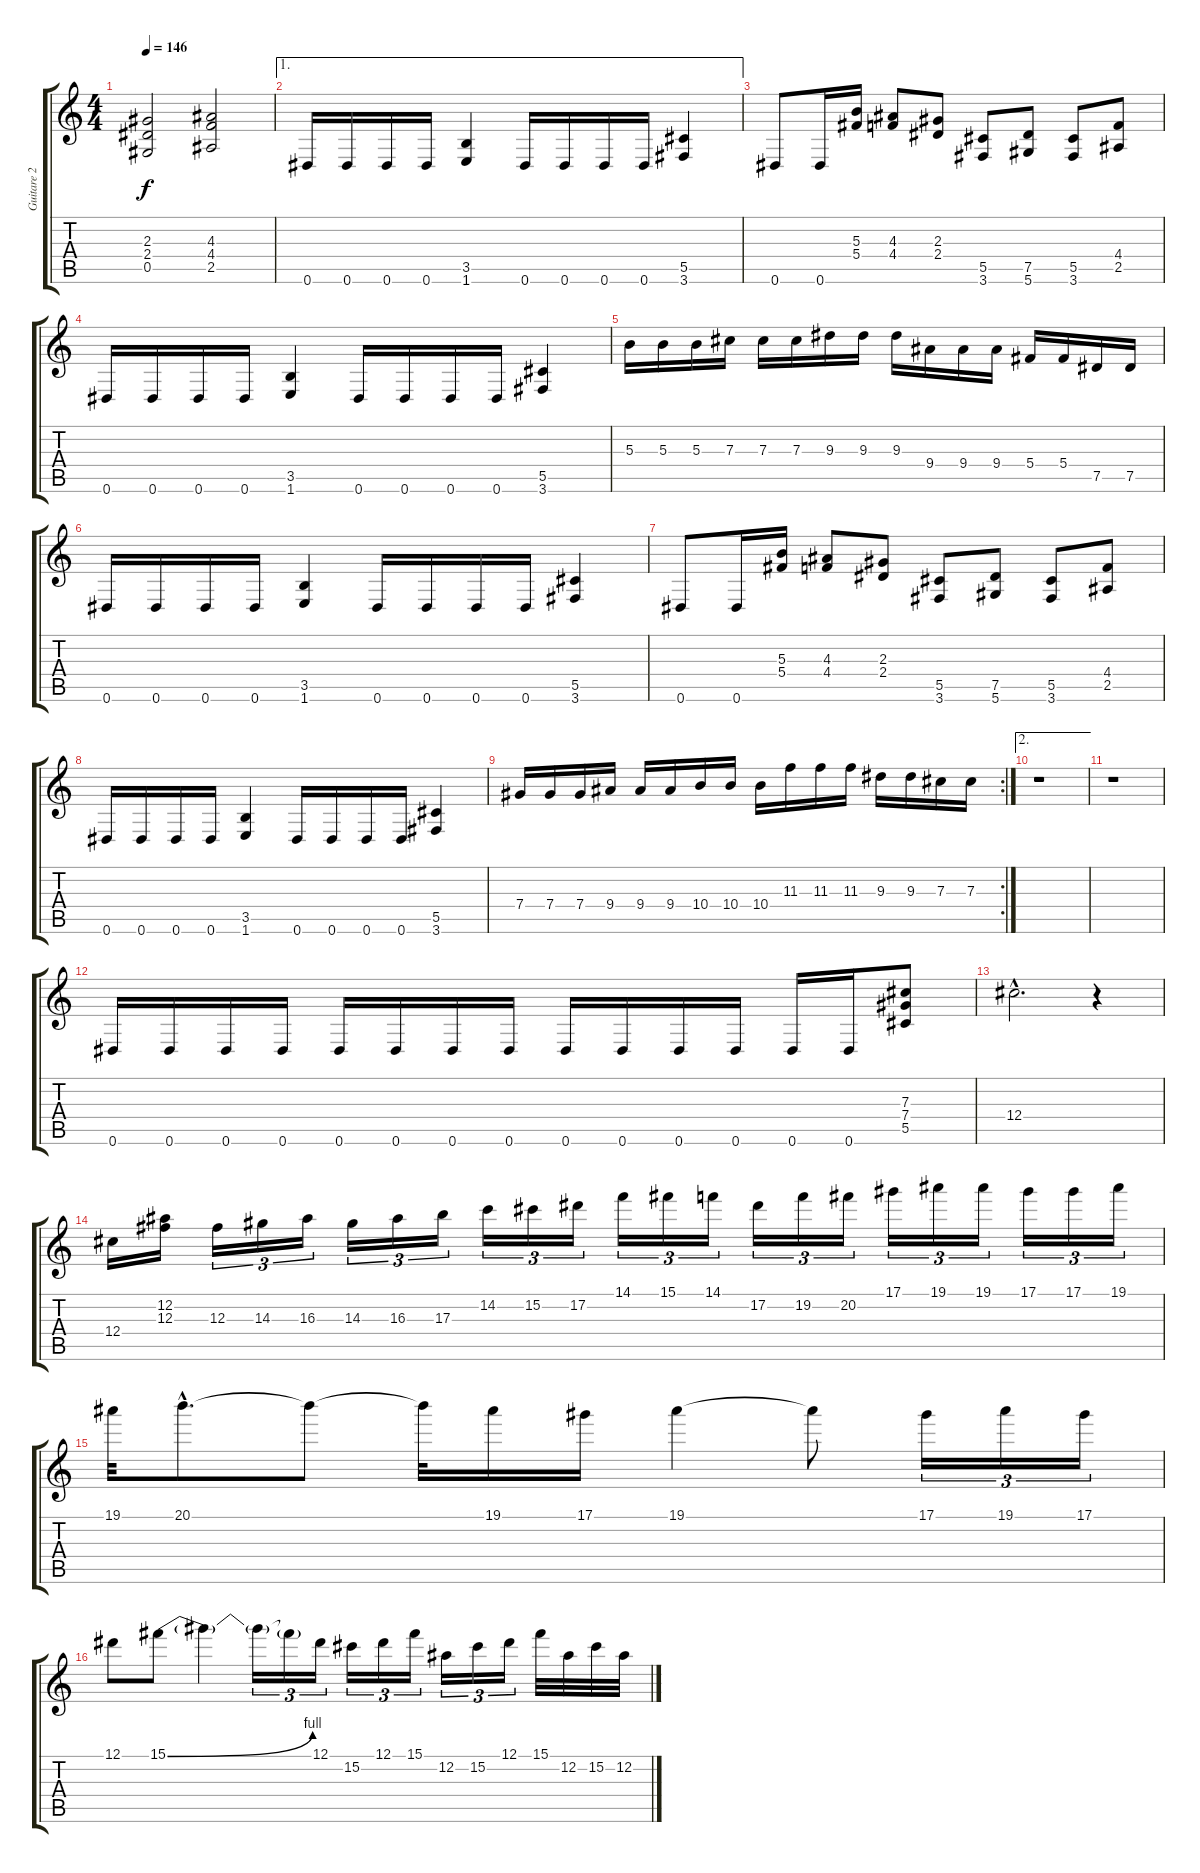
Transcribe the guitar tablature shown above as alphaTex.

\track ("Guitare 2" "Guitare 2") {instrument distortionguitar}
\staff {score tabs}
\tuning (Eb4 Bb3 Gb3 Db3 Ab2 Eb2) {hide}
\ts (4 4)
\tempo 146
\clef g2
\ks c
(2.3 2.4 0.5).2{dy f} (4.3 4.4 2.5).2 |
\ae 1
0.6.16 0.6.16 0.6.16 0.6.16 (3.5 1.6).4 0.6.16 0.6.16 0.6.16 0.6.16 (5.5 3.6).4 |
0.6.8 0.6.16 (5.3 5.4).16 (4.3 4.4).8 (2.3 2.4).8 (5.5 3.6).8 (7.5 5.6).8 (5.5 3.6).8 (4.4 2.5).8 |
0.6.16 0.6.16 0.6.16 0.6.16 (3.5 1.6).4 0.6.16 0.6.16 0.6.16 0.6.16 (5.5 3.6).4 |
5.3.16 5.3.16 5.3.16 7.3.16 7.3.16 7.3.16 9.3.16 9.3.16 9.3.16 9.4.16 9.4.16 9.4.16 5.4.16 5.4.16 7.5.16 7.5.16 |
0.6.16 0.6.16 0.6.16 0.6.16 (3.5 1.6).4 0.6.16 0.6.16 0.6.16 0.6.16 (5.5 3.6).4 |
0.6.8 0.6.16 (5.3 5.4).16 (4.3 4.4).8 (2.3 2.4).8 (5.5 3.6).8 (7.5 5.6).8 (5.5 3.6).8 (4.4 2.5).8 |
0.6.16 0.6.16 0.6.16 0.6.16 (3.5 1.6).4 0.6.16 0.6.16 0.6.16 0.6.16 (5.5 3.6).4 |
\rc 2
7.4.16 7.4.16 7.4.16 9.4.16 9.4.16 9.4.16 10.4.16 10.4.16 10.4.16 11.3.16 11.3.16 11.3.16 9.3.16 9.3.16 7.3.16 7.3.16 |
\ae 2
r.1 |
r.1 |
0.6.16 0.6.16 0.6.16 0.6.16 0.6.16 0.6.16 0.6.16 0.6.16 0.6.16 0.6.16 0.6.16 0.6.16 0.6.16 0.6.16 (7.3 7.4 5.5).8 |
12.4{hac}.2{d} r.4 |
12.4.16 (12.2 12.3).16 12.3.16{tu (3 2)} 14.3.16{tu (3 2)} 16.3.16{tu (3 2)} 14.3.16{tu (3 2)} 16.3.16{tu (3 2)} 17.3.16{tu (3 2)} 14.2.16{tu (3 2)} 15.2.16{tu (3 2)} 17.2.16{tu (3 2)} 14.1.16{tu (3 2)} 15.1.16{tu (3 2)} 14.1.16{tu (3 2)} 17.2.16{tu (3 2)} 19.2.16{tu (3 2)} 20.2.16{tu (3 2)} 17.1.16{tu (3 2)} 19.1.16{tu (3 2)} 19.1.16{tu (3 2)} 17.1.16{tu (3 2)} 17.1.16{tu (3 2)} 19.1.16{tu (3 2)} |
19.1.32 20.1{hac}.8{d} 20.1{t}.8 20.1{t}.32 19.1.16 17.1.16 19.1.4 19.1{t}.8 17.1.16{tu (3 2)} 19.1.16{tu (3 2)} 17.1.16{tu (3 2)} |
12.1.8 15.1{be (bend 0 0 60 4)}.8 15.1{t}.4 15.1{t}.16{tu (3 2)} 15.1{t}.16{tu (3 2)} 12.1.16{tu (3 2)} 15.2.16{tu (3 2)} 12.1.16{tu (3 2)} 15.1.16{tu (3 2)} 12.2.16{tu (3 2)} 15.2.16{tu (3 2)} 12.1.16{tu (3 2)} 15.1.32 12.2.32 15.2.32 12.2.32
